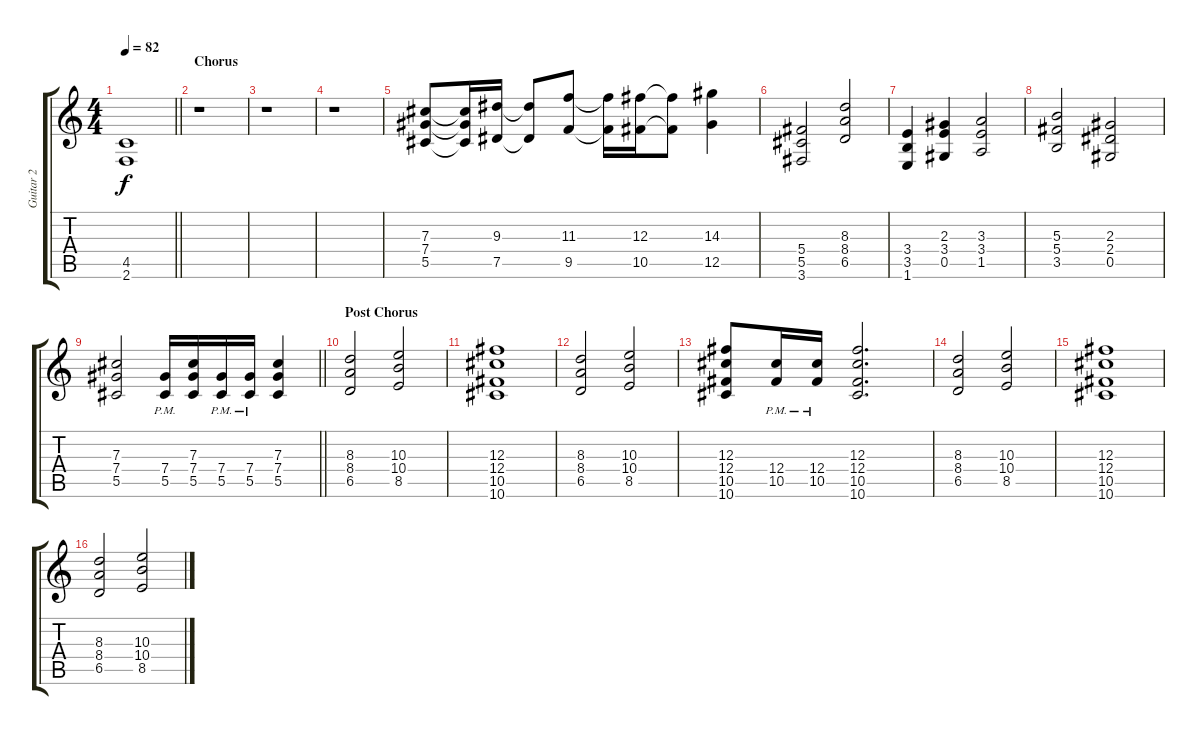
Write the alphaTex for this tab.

\track ("Guitar 2" "Guitar 2") {instrument overdrivenguitar}
\staff {score tabs}
\tuning (Eb4 Bb3 Gb3 Db3 Ab2 Eb2) {hide}
\ts (4 4)
\tempo 82
\clef g2
\barLineRight lightlight
\ks c
(4.5{t} 2.6{t}).1{dy f} |
\section ("" "Chorus")
r.1 |
r.1 |
r.1 |
(7.3 7.4 5.5).8 (7.3{t} 7.4{t} 5.5{t}).16 (9.3 7.5).16 (9.3{t} 7.5{t}).8 (11.3 9.5).8 (11.3{t} 9.5{t}).16 (12.3 10.5).16 (12.3{t} 10.5{t}).8 (14.3 12.5).4 |
(5.4 5.5 3.6).2 (8.3 8.4 6.5).2 |
(3.4 3.5 1.6).4 (2.3 3.4 0.5).4 (3.3 3.4 1.5).2 |
(5.3 5.4 3.5).2 (2.3 2.4 0.5).2 |
\barLineRight lightlight
(7.3 7.4 5.5).2 (7.4{pm} 5.5{pm}).16 (7.3 7.4 5.5).16 (7.4{pm} 5.5{pm}).16 (7.4{pm} 5.5{pm}).16 (7.3 7.4 5.5).4 |
\section ("" "Post Chorus")
(8.3 8.4 6.5).2 (10.3 10.4 8.5).2 |
(12.3 12.4 10.5 10.6).1 |
(8.3 8.4 6.5).2 (10.3 10.4 8.5).2 |
(12.3 12.4 10.5 10.6).8 (12.4{pm} 10.5{pm}).16 (12.4{pm} 10.5{pm}).16 (12.3 12.4 10.5 10.6).2{d} |
(8.3 8.4 6.5).2 (10.3 10.4 8.5).2 |
(12.3 12.4 10.5 10.6).1 |
(8.3 8.4 6.5).2 (10.3 10.4 8.5).2
